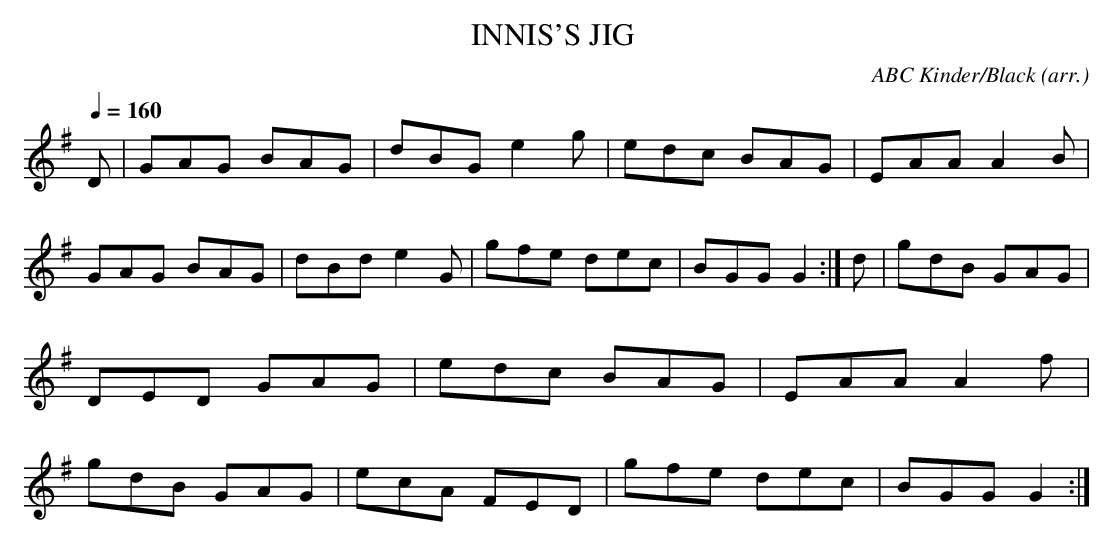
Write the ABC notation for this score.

X:1
T:INNIS'S JIG \
C:ABC Kinder/Black (arr.)\
M:6/8\
L:1/8\
Q:1/4=160\
K:G\
D|GAG BAG|dBG e2g|edc BAG|EAA A2B|\
GAG BAG|dBd e2 G|gfe dec|BGG G2:|\
d|gdB GAG|DED GAG|edc BAG|EAA A2f|\
gdB GAG|ecA FED|gfe dec|BGG G2:|\
\
\
